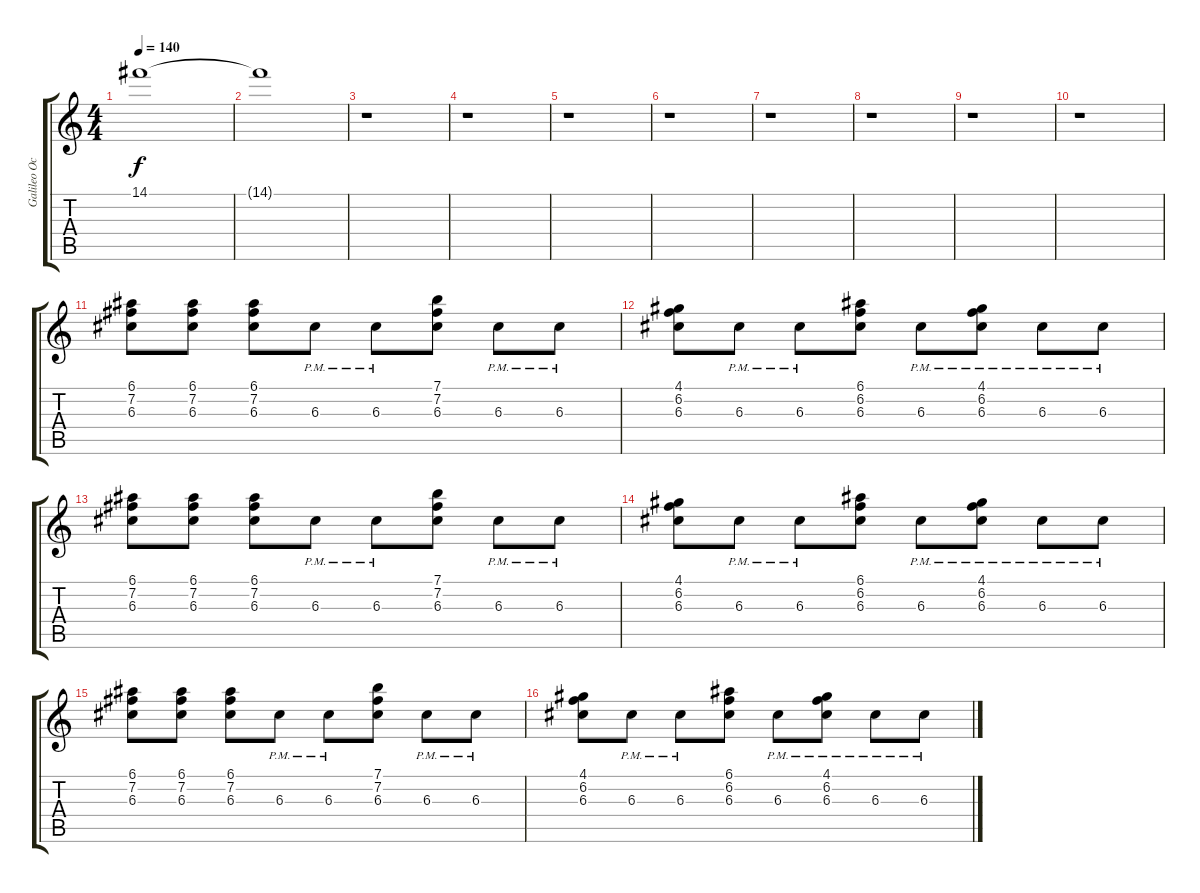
\track ("Galileo Ochoa" "Galileo Oc") {instrument overdrivenguitar}
\staff {score tabs}
\tuning (E4 B3 G3 D3 A2 E2) {hide}
\ts (4 4)
\tempo 140
\clef g2
\ks c
14.1{t}.1{dy f volume 0} |
14.1{t}.1 |
r.1 |
r.1 |
r.1 |
r.1 |
r.1 |
r.1 |
r.1 |
r.1 |
(6.1 7.2 6.3).8{volume 13} (6.1 7.2 6.3).8 (6.1 7.2 6.3).8 6.3{pm}.8 6.3{pm}.8 (7.1 7.2 6.3).8 6.3{pm}.8 6.3{pm}.8 |
(4.1 6.2 6.3).8 6.3{pm}.8 6.3{pm}.8 (6.1 6.2 6.3).8 6.3{pm}.8 (4.1 6.2 6.3{pm}).8 6.3{pm}.8 6.3{pm}.8 |
(6.1 7.2 6.3).8 (6.1 7.2 6.3).8 (6.1 7.2 6.3).8 6.3{pm}.8 6.3{pm}.8 (7.1 7.2 6.3).8 6.3{pm}.8 6.3{pm}.8 |
(4.1 6.2 6.3).8 6.3{pm}.8 6.3{pm}.8 (6.1 6.2 6.3).8 6.3{pm}.8 (4.1 6.2 6.3{pm}).8 6.3{pm}.8 6.3{pm}.8 |
(6.1 7.2 6.3).8 (6.1 7.2 6.3).8 (6.1 7.2 6.3).8 6.3{pm}.8 6.3{pm}.8 (7.1 7.2 6.3).8 6.3{pm}.8 6.3{pm}.8 |
(4.1 6.2 6.3).8 6.3{pm}.8 6.3{pm}.8 (6.1 6.2 6.3).8 6.3{pm}.8 (4.1 6.2 6.3{pm}).8 6.3{pm}.8 6.3{pm}.8
